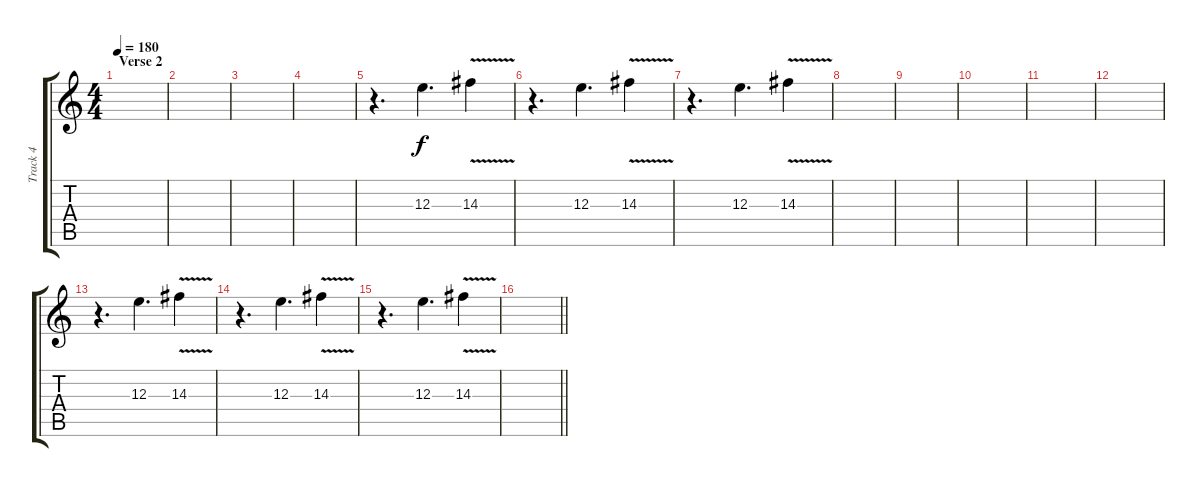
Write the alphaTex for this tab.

\track ("Track 4" "Track 4") {instrument distortionguitar}
\staff {score tabs}
\tuning (Db4 Ab3 E3 B2 Gb2 B1) {hide}
\ts (4 4)
\section ("" "Verse 2")
\tempo 180
\clef g2
\ks c
|
|
|
|
r.4{d} 12.3.4{d} 14.3{v}.4 |
r.4{d} 12.3.4{d} 14.3{v}.4 |
r.4{d} 12.3.4{d} 14.3{v}.4 |
|
|
|
|
|
r.4{d} 12.3.4{d} 14.3{v}.4 |
r.4{d} 12.3.4{d} 14.3{v}.4 |
r.4{d} 12.3.4{d} 14.3{v}.4 |
\barLineRight lightlight
